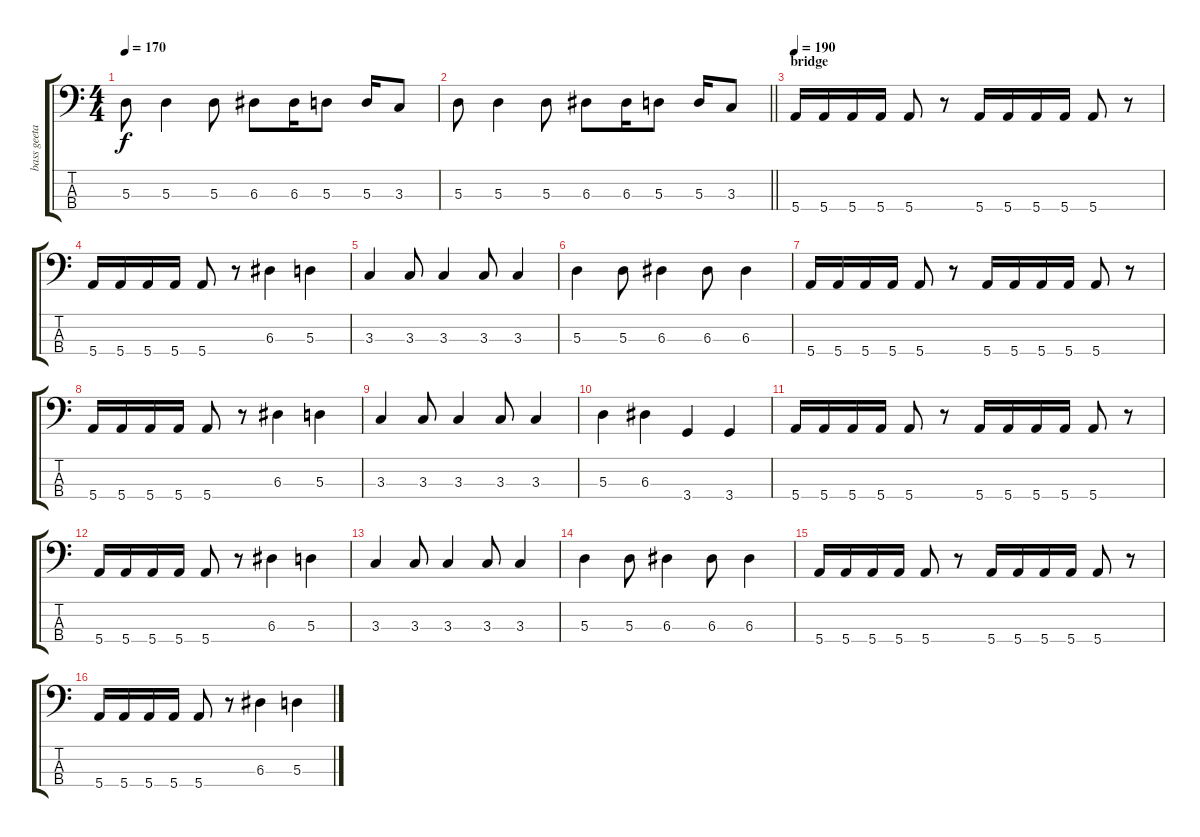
\track ("bass geetar" "bass geeta") {instrument electricbasspick}
\staff {score tabs}
\tuning (G2 D2 A1 E1) {hide}
\ts (4 4)
\tempo 170
\clef f4
\ks c
5.3.8{dy f} 5.3.4 5.3.8 6.3.8 6.3.16 5.3.8 5.3.16 3.3.8 |
\barLineRight lightlight
5.3.8 5.3.4 5.3.8 6.3.8 6.3.16 5.3.8 5.3.16 3.3.8 |
\section ("" "bridge")
\tempo 190
5.4.16 5.4.16 5.4.16 5.4.16 5.4.8 r.8 5.4.16 5.4.16 5.4.16 5.4.16 5.4.8 r.8 |
5.4.16 5.4.16 5.4.16 5.4.16 5.4.8 r.8 6.3.4 5.3.4 |
3.3.4 3.3.8 3.3.4 3.3.8 3.3.4 |
5.3.4 5.3.8 6.3.4 6.3.8 6.3.4 |
5.4.16 5.4.16 5.4.16 5.4.16 5.4.8 r.8 5.4.16 5.4.16 5.4.16 5.4.16 5.4.8 r.8 |
5.4.16 5.4.16 5.4.16 5.4.16 5.4.8 r.8 6.3.4 5.3.4 |
3.3.4 3.3.8 3.3.4 3.3.8 3.3.4 |
5.3.4 6.3.4 3.4.4 3.4.4 |
5.4.16 5.4.16 5.4.16 5.4.16 5.4.8 r.8 5.4.16 5.4.16 5.4.16 5.4.16 5.4.8 r.8 |
5.4.16 5.4.16 5.4.16 5.4.16 5.4.8 r.8 6.3.4 5.3.4 |
3.3.4 3.3.8 3.3.4 3.3.8 3.3.4 |
5.3.4 5.3.8 6.3.4 6.3.8 6.3.4 |
5.4.16 5.4.16 5.4.16 5.4.16 5.4.8 r.8 5.4.16 5.4.16 5.4.16 5.4.16 5.4.8 r.8 |
5.4.16 5.4.16 5.4.16 5.4.16 5.4.8 r.8 6.3.4 5.3.4
